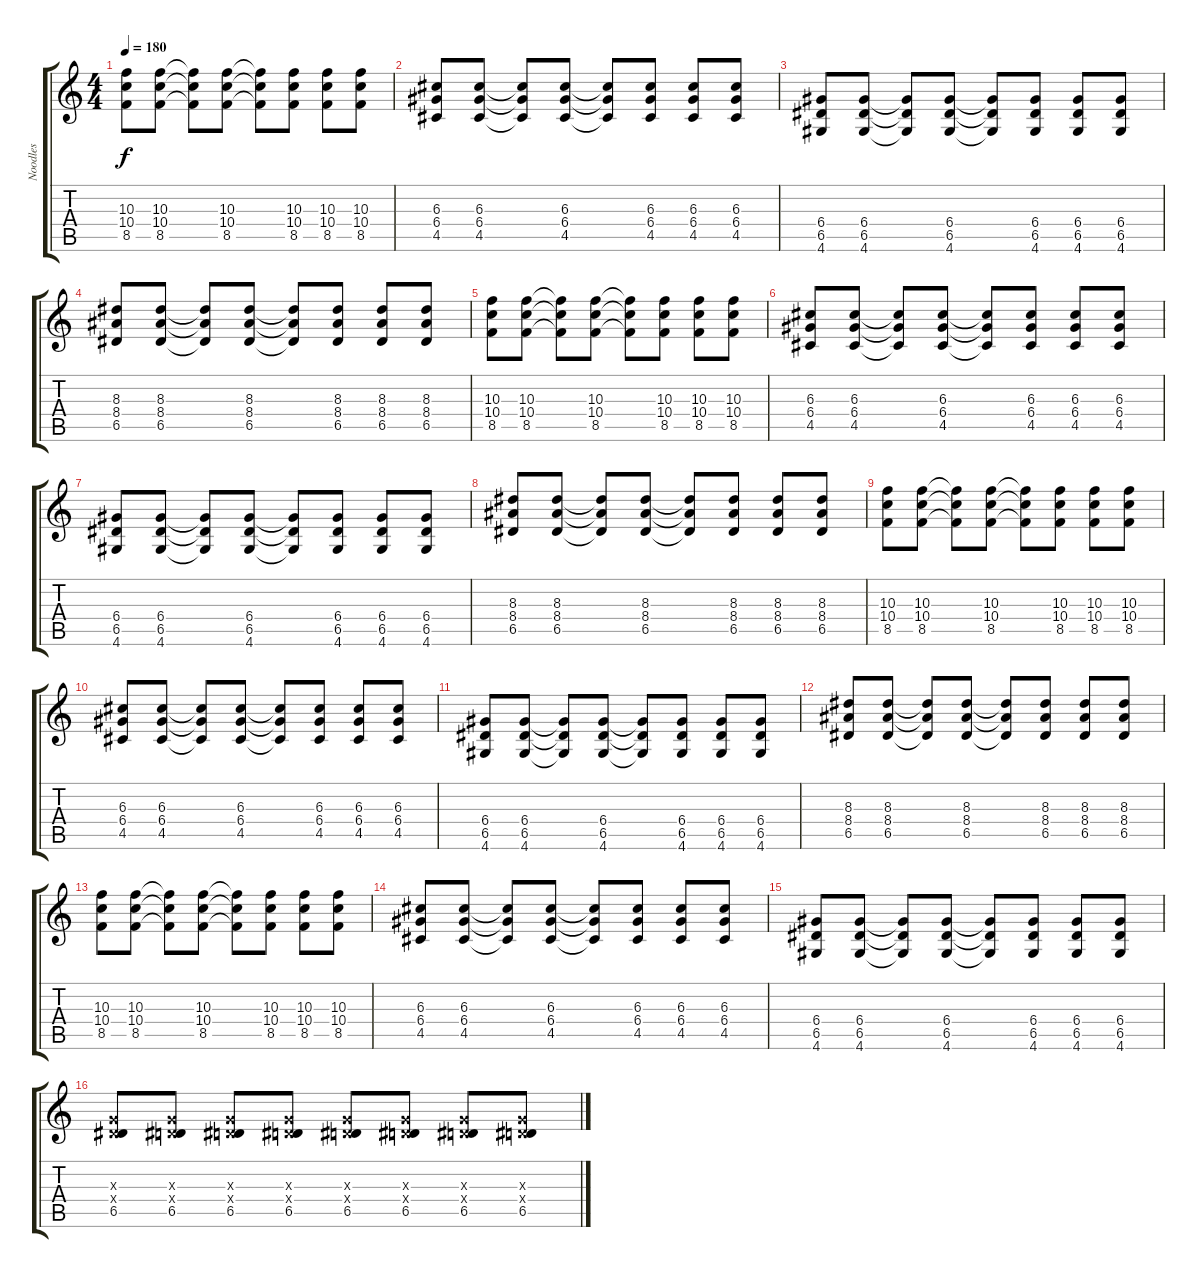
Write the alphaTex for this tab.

\track ("Noodles" "Noodles") {instrument distortionguitar}
\staff {score tabs}
\tuning (E4 B3 G3 D3 A2 E2) {hide}
\ts (4 4)
\tempo 180
\clef g2
\ks c
(10.3 10.4 8.5).8{dy f} (10.3 10.4 8.5).8 (10.3{t} 10.4{t} 8.5{t}).8 (10.3 10.4 8.5).8 (10.3{t} 10.4{t} 8.5{t}).8 (10.3 10.4 8.5).8 (10.3 10.4 8.5).8 (10.3 10.4 8.5).8 |
(6.3 6.4 4.5).8 (6.3 6.4 4.5).8 (6.3{t} 6.4{t} 4.5{t}).8 (6.3 6.4 4.5).8 (6.3{t} 6.4{t} 4.5{t}).8 (6.3 6.4 4.5).8 (6.3 6.4 4.5).8 (6.3 6.4 4.5).8 |
(6.4 6.5 4.6).8 (6.4 6.5 4.6).8 (6.4{t} 6.5{t} 4.6{t}).8 (6.4 6.5 4.6).8 (6.4{t} 6.5{t} 4.6{t}).8 (6.4 6.5 4.6).8 (6.4 6.5 4.6).8 (6.4 6.5 4.6).8 |
(8.3 8.4 6.5).8 (8.3 8.4 6.5).8 (8.3{t} 8.4{t} 6.5{t}).8 (8.3 8.4 6.5).8 (8.3{t} 8.4{t} 6.5{t}).8 (8.3 8.4 6.5).8 (8.3 8.4 6.5).8 (8.3 8.4 6.5).8 |
(10.3 10.4 8.5).8 (10.3 10.4 8.5).8 (10.3{t} 10.4{t} 8.5{t}).8 (10.3 10.4 8.5).8 (10.3{t} 10.4{t} 8.5{t}).8 (10.3 10.4 8.5).8 (10.3 10.4 8.5).8 (10.3 10.4 8.5).8 |
(6.3 6.4 4.5).8 (6.3 6.4 4.5).8 (6.3{t} 6.4{t} 4.5{t}).8 (6.3 6.4 4.5).8 (6.3{t} 6.4{t} 4.5{t}).8 (6.3 6.4 4.5).8 (6.3 6.4 4.5).8 (6.3 6.4 4.5).8 |
(6.4 6.5 4.6).8 (6.4 6.5 4.6).8 (6.4{t} 6.5{t} 4.6{t}).8 (6.4 6.5 4.6).8 (6.4{t} 6.5{t} 4.6{t}).8 (6.4 6.5 4.6).8 (6.4 6.5 4.6).8 (6.4 6.5 4.6).8 |
(8.3 8.4 6.5).8 (8.3 8.4 6.5).8 (8.3{t} 8.4{t} 6.5{t}).8 (8.3 8.4 6.5).8 (8.3{t} 8.4{t} 6.5{t}).8 (8.3 8.4 6.5).8 (8.3 8.4 6.5).8 (8.3 8.4 6.5).8 |
(10.3 10.4 8.5).8 (10.3 10.4 8.5).8 (10.3{t} 10.4{t} 8.5{t}).8 (10.3 10.4 8.5).8 (10.3{t} 10.4{t} 8.5{t}).8 (10.3 10.4 8.5).8 (10.3 10.4 8.5).8 (10.3 10.4 8.5).8 |
(6.3 6.4 4.5).8 (6.3 6.4 4.5).8 (6.3{t} 6.4{t} 4.5{t}).8 (6.3 6.4 4.5).8 (6.3{t} 6.4{t} 4.5{t}).8 (6.3 6.4 4.5).8 (6.3 6.4 4.5).8 (6.3 6.4 4.5).8 |
(6.4 6.5 4.6).8 (6.4 6.5 4.6).8 (6.4{t} 6.5{t} 4.6{t}).8 (6.4 6.5 4.6).8 (6.4{t} 6.5{t} 4.6{t}).8 (6.4 6.5 4.6).8 (6.4 6.5 4.6).8 (6.4 6.5 4.6).8 |
(8.3 8.4 6.5).8 (8.3 8.4 6.5).8 (8.3{t} 8.4{t} 6.5{t}).8 (8.3 8.4 6.5).8 (8.3{t} 8.4{t} 6.5{t}).8 (8.3 8.4 6.5).8 (8.3 8.4 6.5).8 (8.3 8.4 6.5).8 |
(10.3 10.4 8.5).8 (10.3 10.4 8.5).8 (10.3{t} 10.4{t} 8.5{t}).8 (10.3 10.4 8.5).8 (10.3{t} 10.4{t} 8.5{t}).8 (10.3 10.4 8.5).8 (10.3 10.4 8.5).8 (10.3 10.4 8.5).8 |
(6.3 6.4 4.5).8 (6.3 6.4 4.5).8 (6.3{t} 6.4{t} 4.5{t}).8 (6.3 6.4 4.5).8 (6.3{t} 6.4{t} 4.5{t}).8 (6.3 6.4 4.5).8 (6.3 6.4 4.5).8 (6.3 6.4 4.5).8 |
(6.4 6.5 4.6).8 (6.4 6.5 4.6).8 (6.4{t} 6.5{t} 4.6{t}).8 (6.4 6.5 4.6).8 (6.4{t} 6.5{t} 4.6{t}).8 (6.4 6.5 4.6).8 (6.4 6.5 4.6).8 (6.4 6.5 4.6).8 |
(0.3{x} 0.4{x} 6.5).8 (0.3{x} 0.4{x} 6.5).8 (0.3{x} 0.4{x} 6.5).8 (0.3{x} 0.4{x} 6.5).8 (0.3{x} 0.4{x} 6.5).8 (0.3{x} 0.4{x} 6.5).8 (0.3{x} 0.4{x} 6.5).8 (0.3{x} 0.4{x} 6.5).8
